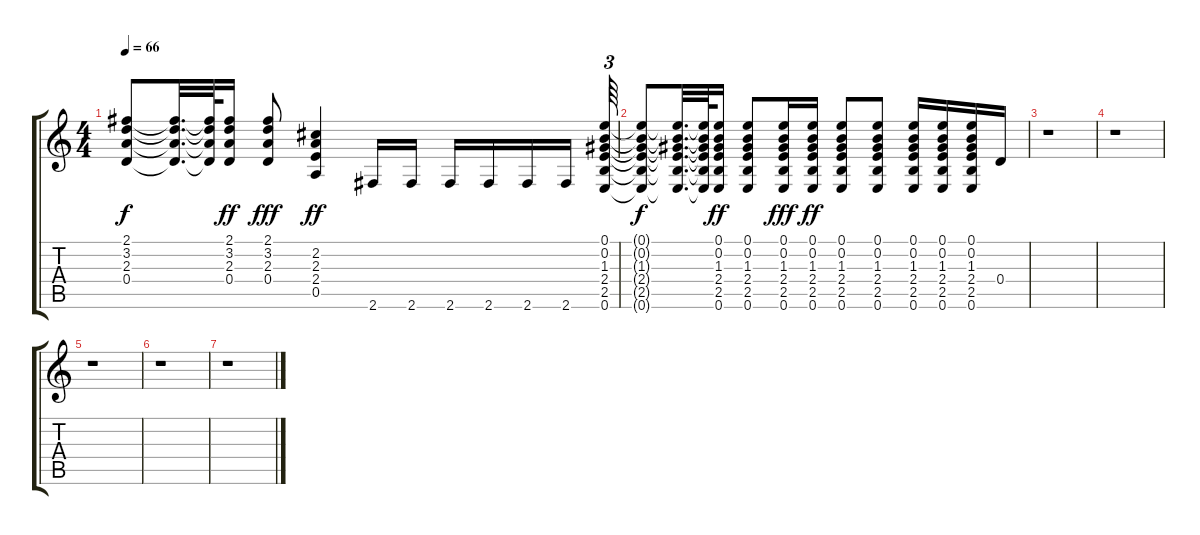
\track "" {instrument electricguitarclean}
\staff {score tabs}
\tuning (E4 B3 G3 D3 A2 E2) {hide}
\ts (4 4)
\tempo 66
\clef g2
\ks c
(2.1{t} 3.2{t} 2.3{t} 0.4{t}).8{dy f} (2.1{t} 3.2{t} 2.3{t} 0.4{t}).32{d} (2.1{t} 3.2{t} 2.3{t} 0.4{t}).64 (2.1 3.2 2.3 0.4).16{dy ff} (2.1 3.2 2.3 0.4).8{dy fff} (2.2 2.3 2.4 0.5).4{dy ff} 2.6.16 2.6.16 2.6.16 2.6.16 2.6.16 2.6.16 (0.1 0.2 1.3 2.4 2.5 0.6).64{tu (3 2)} |
(0.1{t} 0.2{t} 1.3{t} 2.4{t} 2.5{t} 0.6{t}).8{dy f} (0.1{t} 0.2{t} 1.3{t} 2.4{t} 2.5{t} 0.6{t}).32{d} (0.1{t} 0.2{t} 1.3{t} 2.4{t} 2.5{t} 0.6{t}).64 (0.1 0.2 1.3 2.4 2.5 0.6).16{dy ff} (0.1 0.2 1.3 2.4 2.5 0.6).8 (0.1 0.2 1.3 2.4 2.5 0.6).16{dy fff} (0.1 0.2 1.3 2.4 2.5 0.6).16{dy ff} (0.1 0.2 1.3 2.4 2.5 0.6).8 (0.1 0.2 1.3 2.4 2.5 0.6).8 (0.1 0.2 1.3 2.4 2.5 0.6).16 (0.1 0.2 1.3 2.4 2.5 0.6).16 (0.1 0.2 1.3 2.4 2.5 0.6).16 0.4.16 |
r.1 |
r.1 |
r.1 |
r.1 |
r.1
